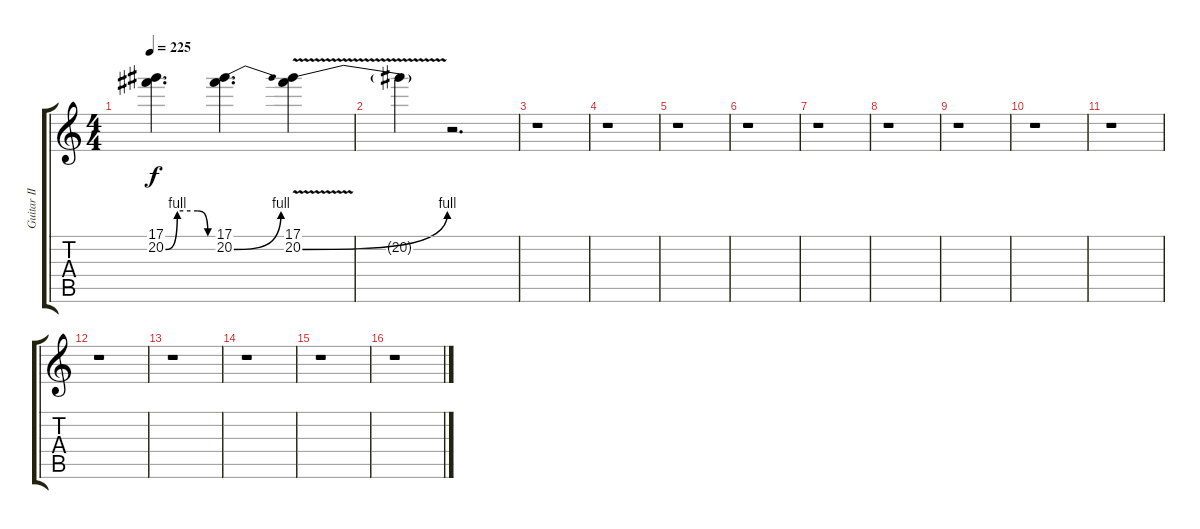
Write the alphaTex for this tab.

\track ("Guitar II" "Guitar II") {instrument distortionguitar}
\staff {score tabs}
\tuning (Eb4 Bb3 Gb3 Db3 Ab2 Eb2) {hide}
\ts (4 4)
\tempo 225
\clef g2
\ks c
(17.1 20.2{be (custom 0 0 15 4 41 4 54 0 60 0)}).4{d dy f} (17.1 20.2{be (bend 0 0 60 4)}).4{d} (17.1{v} 20.2{be (bend 0 0 60 4) v}).4 |
20.2{t}.4 r.2{d} |
r.1 |
r.1 |
r.1 |
r.1 |
r.1 |
r.1 |
r.1 |
r.1 |
r.1 |
r.1 |
r.1 |
r.1 |
r.1 |
r.1
